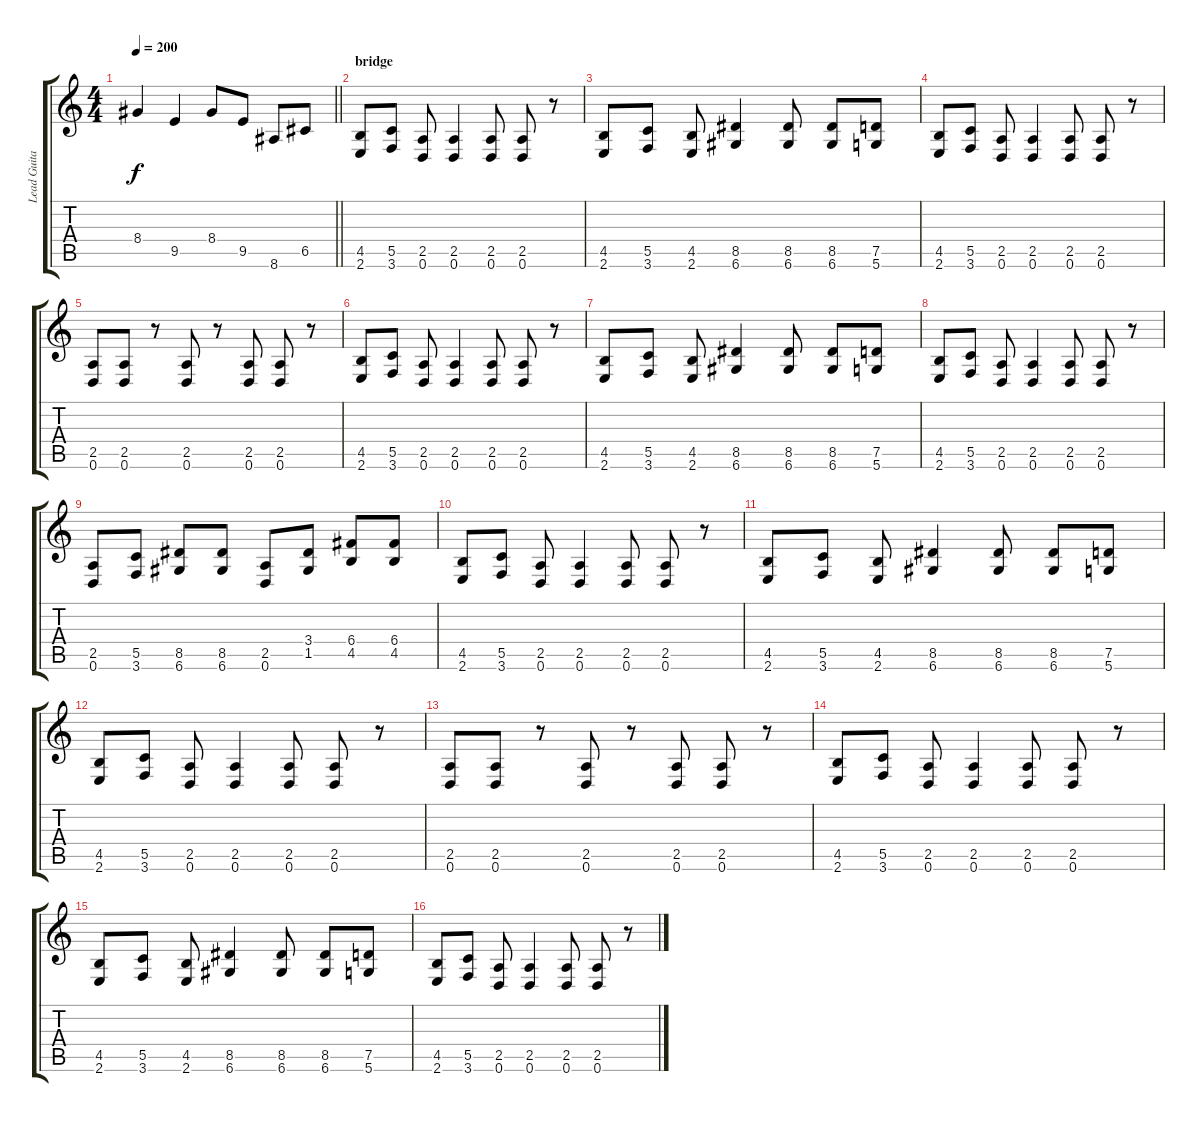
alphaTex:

\track ("Lead Guitar " "Lead Guita") {instrument overdrivenguitar}
\staff {score tabs}
\tuning (D4 A3 F3 C3 G2 D2) {hide}
\ts (4 4)
\tempo 200
\clef g2
\barLineRight lightlight
\ks c
8.4.4{dy f} 9.5.4 8.4.8 9.5.8 8.6.8 6.5.8 |
\section ("" "bridge")
(4.5 2.6).8 (5.5 3.6).8 (2.5 0.6).8 (2.5 0.6).4 (2.5 0.6).8 (2.5 0.6).8 r.8 |
(4.5 2.6).8 (5.5 3.6).8 (4.5 2.6).8 (8.5 6.6).4 (8.5 6.6).8 (8.5 6.6).8 (7.5 5.6).8 |
(4.5 2.6).8 (5.5 3.6).8 (2.5 0.6).8 (2.5 0.6).4 (2.5 0.6).8 (2.5 0.6).8 r.8 |
(2.5 0.6).8 (2.5 0.6).8 r.8 (2.5 0.6).8 r.8 (2.5 0.6).8 (2.5 0.6).8 r.8 |
(4.5 2.6).8 (5.5 3.6).8 (2.5 0.6).8 (2.5 0.6).4 (2.5 0.6).8 (2.5 0.6).8 r.8 |
(4.5 2.6).8 (5.5 3.6).8 (4.5 2.6).8 (8.5 6.6).4 (8.5 6.6).8 (8.5 6.6).8 (7.5 5.6).8 |
(4.5 2.6).8 (5.5 3.6).8 (2.5 0.6).8 (2.5 0.6).4 (2.5 0.6).8 (2.5 0.6).8 r.8 |
(2.5 0.6).8 (5.5 3.6).8 (8.5 6.6).8 (8.5 6.6).8 (2.5 0.6).8 (3.4 1.5).8 (6.4 4.5).8 (6.4 4.5).8 |
(4.5 2.6).8 (5.5 3.6).8 (2.5 0.6).8 (2.5 0.6).4 (2.5 0.6).8 (2.5 0.6).8 r.8 |
(4.5 2.6).8 (5.5 3.6).8 (4.5 2.6).8 (8.5 6.6).4 (8.5 6.6).8 (8.5 6.6).8 (7.5 5.6).8 |
(4.5 2.6).8 (5.5 3.6).8 (2.5 0.6).8 (2.5 0.6).4 (2.5 0.6).8 (2.5 0.6).8 r.8 |
(2.5 0.6).8 (2.5 0.6).8 r.8 (2.5 0.6).8 r.8 (2.5 0.6).8 (2.5 0.6).8 r.8 |
(4.5 2.6).8 (5.5 3.6).8 (2.5 0.6).8 (2.5 0.6).4 (2.5 0.6).8 (2.5 0.6).8 r.8 |
(4.5 2.6).8 (5.5 3.6).8 (4.5 2.6).8 (8.5 6.6).4 (8.5 6.6).8 (8.5 6.6).8 (7.5 5.6).8 |
(4.5 2.6).8 (5.5 3.6).8 (2.5 0.6).8 (2.5 0.6).4 (2.5 0.6).8 (2.5 0.6).8 r.8
